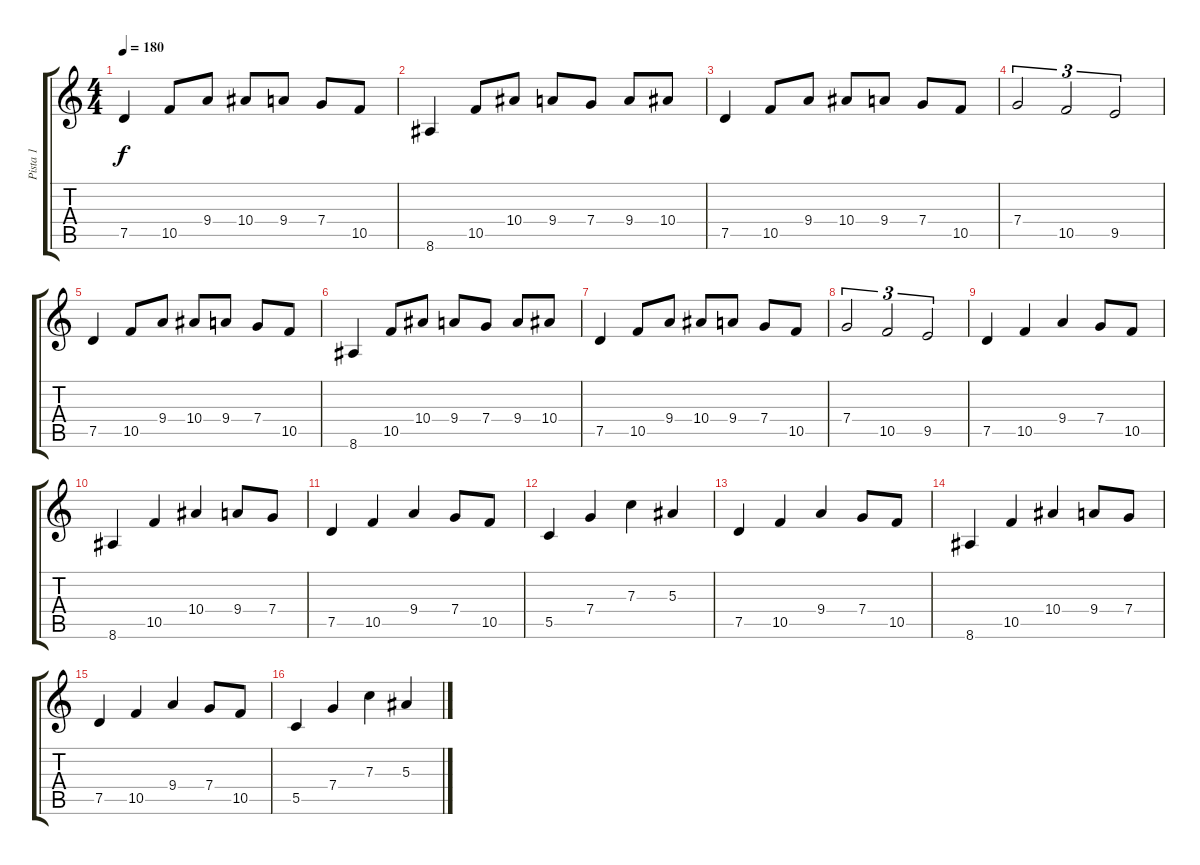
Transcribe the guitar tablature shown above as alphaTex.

\track ("Pista 1" "Pista 1") {instrument distortionguitar}
\staff {score tabs}
\tuning (D4 A3 F3 C3 G2 D2) {hide}
\ts (4 4)
\tempo 180
\clef g2
\ks c
7.5.4{dy f} 10.5.8 9.4.8 10.4.8 9.4.8 7.4.8 10.5.8 |
8.6.4 10.5.8 10.4.8 9.4.8 7.4.8 9.4.8 10.4.8 |
7.5.4 10.5.8 9.4.8 10.4.8 9.4.8 7.4.8 10.5.8 |
7.4.2{tu (3 2)} 10.5.2{tu (3 2)} 9.5.2{tu (3 2)} |
7.5.4 10.5.8 9.4.8 10.4.8 9.4.8 7.4.8 10.5.8 |
8.6.4 10.5.8 10.4.8 9.4.8 7.4.8 9.4.8 10.4.8 |
7.5.4 10.5.8 9.4.8 10.4.8 9.4.8 7.4.8 10.5.8 |
7.4.2{tu (3 2)} 10.5.2{tu (3 2)} 9.5.2{tu (3 2)} |
7.5.4 10.5.4 9.4.4 7.4.8 10.5.8 |
8.6.4 10.5.4 10.4.4 9.4.8 7.4.8 |
7.5.4 10.5.4 9.4.4 7.4.8 10.5.8 |
5.5.4 7.4.4 7.3.4 5.3.4 |
7.5.4 10.5.4 9.4.4 7.4.8 10.5.8 |
8.6.4 10.5.4 10.4.4 9.4.8 7.4.8 |
7.5.4 10.5.4 9.4.4 7.4.8 10.5.8 |
5.5.4 7.4.4 7.3.4 5.3.4
